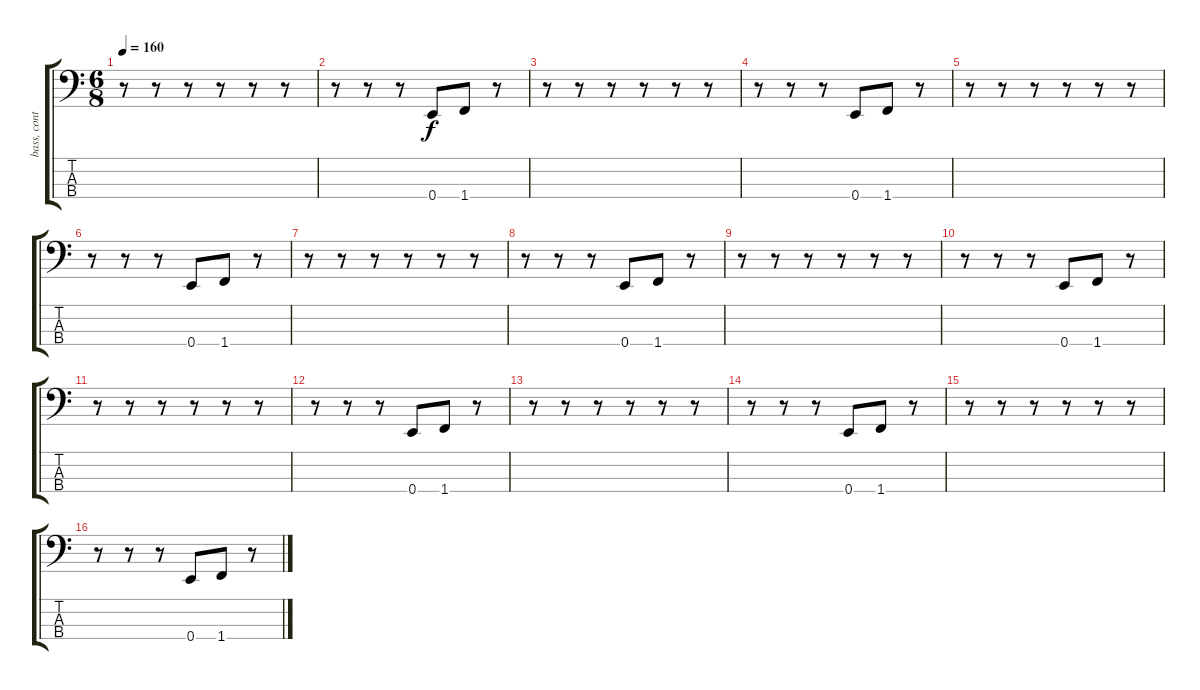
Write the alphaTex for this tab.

\track ("bass, contrabass" "bass, cont") {instrument electricbassfinger}
\staff {score tabs}
\tuning (G2 D2 A1 E1) {hide}
\ts (6 8)
\tempo 160
\clef f4
\ks c
r.8{dy f} r.8 r.8 r.8 r.8 r.8 |
r.8 r.8 r.8 0.4.8 1.4.8 r.8 |
r.8 r.8 r.8 r.8 r.8 r.8 |
r.8 r.8 r.8 0.4.8 1.4.8 r.8 |
r.8 r.8 r.8 r.8 r.8 r.8 |
r.8 r.8 r.8 0.4.8 1.4.8 r.8 |
r.8 r.8 r.8 r.8 r.8 r.8 |
r.8 r.8 r.8 0.4.8 1.4.8 r.8 |
r.8 r.8 r.8 r.8 r.8 r.8 |
r.8 r.8 r.8 0.4.8 1.4.8 r.8 |
r.8 r.8 r.8 r.8 r.8 r.8 |
r.8 r.8 r.8 0.4.8 1.4.8 r.8 |
r.8 r.8 r.8 r.8 r.8 r.8 |
r.8 r.8 r.8 0.4.8 1.4.8 r.8 |
r.8 r.8 r.8 r.8 r.8 r.8 |
r.8 r.8 r.8 0.4.8 1.4.8 r.8
